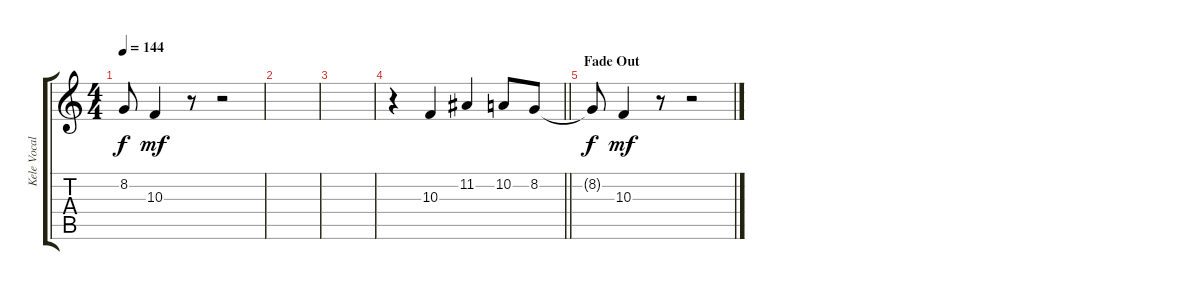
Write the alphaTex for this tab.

\track ("Kele Vocals" "Kele Vocal") {instrument tenorsax}
\staff {score tabs}
\tuning (E4 B3 G3 D3 A2 E2) {hide}
\ts (4 4)
\tempo 144
\clef g2
\ks c
8.2{t}.8{dy f} 10.3.4{dy mf} r.8 r.2 |
|
|
\barLineRight lightlight
r.4 10.3.4 11.2.4 10.2.8 8.2.8 |
\section ("" "Fade Out")
8.2{t}.8{dy f} 10.3.4{dy mf} r.8 r.2
